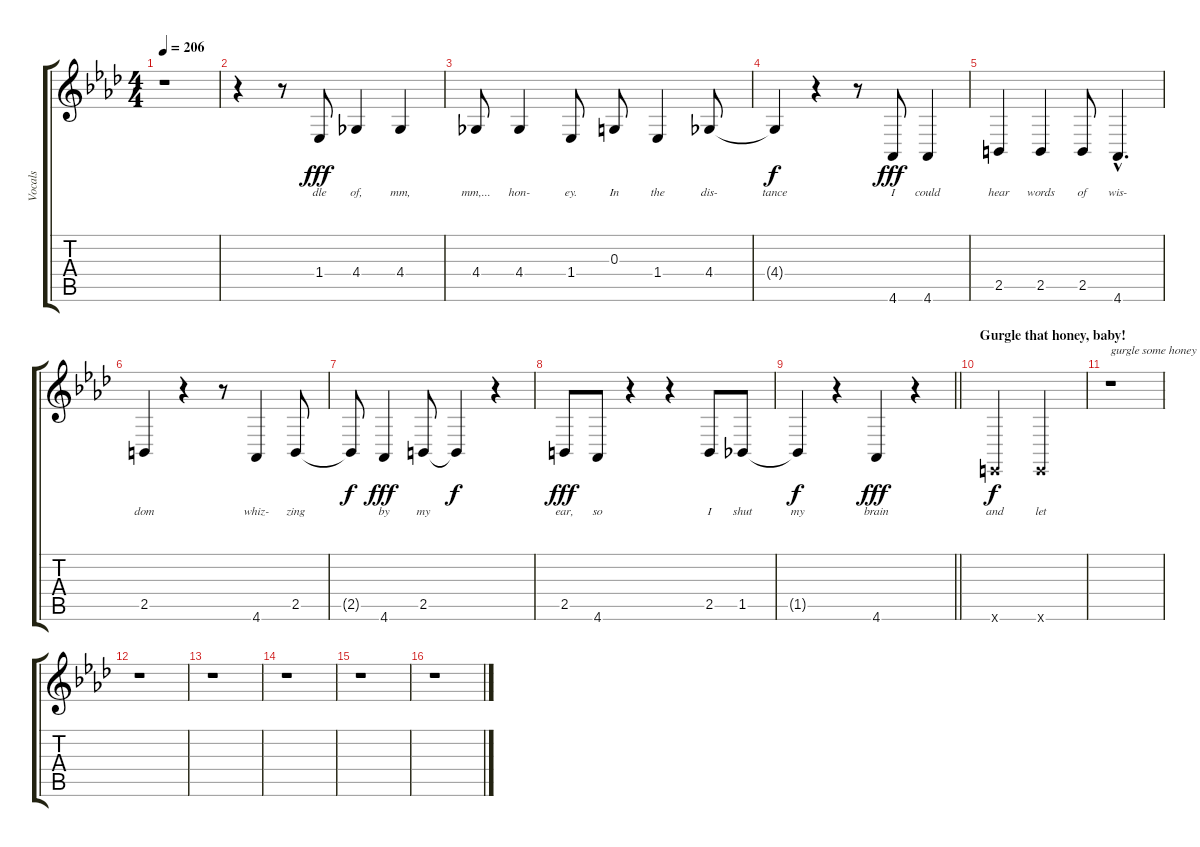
\track ("Vocals" "Vocals") {instrument lead6voice}
\staff {score tabs}
\tuning (E4 B3 G3 D3 A2 E2) {hide}
\ts (4 4)
\tempo 206
\clef g2
\ks ab
r.1{dy f} |
r.4 r.8 1.4.8{lyrics (0 "dle") lyrics (1 "") lyrics (2 "") lyrics (3 "") lyrics (4 "") dy fff} 4.4.4{lyrics (0 "of,") lyrics (1 "") lyrics (2 "") lyrics (3 "") lyrics (4 "")} 4.4.4{lyrics (0 "mm,") lyrics (1 "") lyrics (2 "") lyrics (3 "") lyrics (4 "")} |
4.4.8{lyrics (0 "mm,...") lyrics (1 "") lyrics (2 "") lyrics (3 "") lyrics (4 "")} 4.4.4{lyrics (0 "hon-") lyrics (1 "") lyrics (2 "") lyrics (3 "") lyrics (4 "")} 1.4.8{lyrics (0 "ey.") lyrics (1 "") lyrics (2 "") lyrics (3 "") lyrics (4 "")} 0.3.8{lyrics (0 "In") lyrics (1 "") lyrics (2 "") lyrics (3 "") lyrics (4 "")} 1.4.4{lyrics (0 "the") lyrics (1 "") lyrics (2 "") lyrics (3 "") lyrics (4 "")} 4.4.8{lyrics (0 "dis-") lyrics (1 "") lyrics (2 "") lyrics (3 "") lyrics (4 "")} |
4.4{t}.4{lyrics (0 "tance") lyrics (1 "") lyrics (2 "") lyrics (3 "") lyrics (4 "") dy f} r.4 r.8 4.6.8{lyrics (0 "I") lyrics (1 "") lyrics (2 "") lyrics (3 "") lyrics (4 "") dy fff} 4.6.4{lyrics (0 "could") lyrics (1 "") lyrics (2 "") lyrics (3 "") lyrics (4 "")} |
2.5.4{lyrics (0 "hear") lyrics (1 "") lyrics (2 "") lyrics (3 "") lyrics (4 "")} 2.5.4{lyrics (0 "words") lyrics (1 "") lyrics (2 "") lyrics (3 "") lyrics (4 "")} 2.5.8{lyrics (0 "of") lyrics (1 "") lyrics (2 "") lyrics (3 "") lyrics (4 "")} 4.6{hac}.4{d lyrics (0 "wis-") lyrics (1 "") lyrics (2 "") lyrics (3 "") lyrics (4 "")} |
2.5.4{lyrics (0 "dom") lyrics (1 "") lyrics (2 "") lyrics (3 "") lyrics (4 "")} r.4 r.8 4.6.4{lyrics (0 "whiz-") lyrics (1 "") lyrics (2 "") lyrics (3 "") lyrics (4 "")} 2.5.8{lyrics (0 "zing") lyrics (1 "") lyrics (2 "") lyrics (3 "") lyrics (4 "")} |
2.5{t}.8{lyrics (0 "") lyrics (1 "") lyrics (2 "") lyrics (3 "") lyrics (4 "") dy f} 4.6.4{lyrics (0 "by") lyrics (1 "") lyrics (2 "") lyrics (3 "") lyrics (4 "") dy fff} 2.5.8{lyrics (0 "my") lyrics (1 "") lyrics (2 "") lyrics (3 "") lyrics (4 "")} 2.5{t}.4{lyrics (0 "") lyrics (1 "") lyrics (2 "") lyrics (3 "") lyrics (4 "") dy f} r.4 |
2.5.8{lyrics (0 "ear,") lyrics (1 "") lyrics (2 "") lyrics (3 "") lyrics (4 "") dy fff} 4.6.8{lyrics (0 "so") lyrics (1 "") lyrics (2 "") lyrics (3 "") lyrics (4 "")} r.4 r.4 2.5.8{lyrics (0 "I") lyrics (1 "") lyrics (2 "") lyrics (3 "") lyrics (4 "")} 1.5.8{lyrics (0 "shut") lyrics (1 "") lyrics (2 "") lyrics (3 "") lyrics (4 "")} |
\barLineRight lightlight
1.5{t}.4{lyrics (0 "my") lyrics (1 "") lyrics (2 "") lyrics (3 "") lyrics (4 "") dy f} r.4 4.6.4{lyrics (0 "brain") lyrics (1 "") lyrics (2 "") lyrics (3 "") lyrics (4 "") dy fff} r.4 |
\section ("" "Gurgle that honey, baby!")
0.6{x}.2{lyrics (0 "and") lyrics (1 "") lyrics (2 "") lyrics (3 "") lyrics (4 "") dy f} 0.6{x}.2{lyrics (0 "let") lyrics (1 "") lyrics (2 "") lyrics (3 "") lyrics (4 "")} |
r.1{txt "gurgle some honey"} |
r.1 |
r.1 |
r.1 |
r.1 |
r.1
